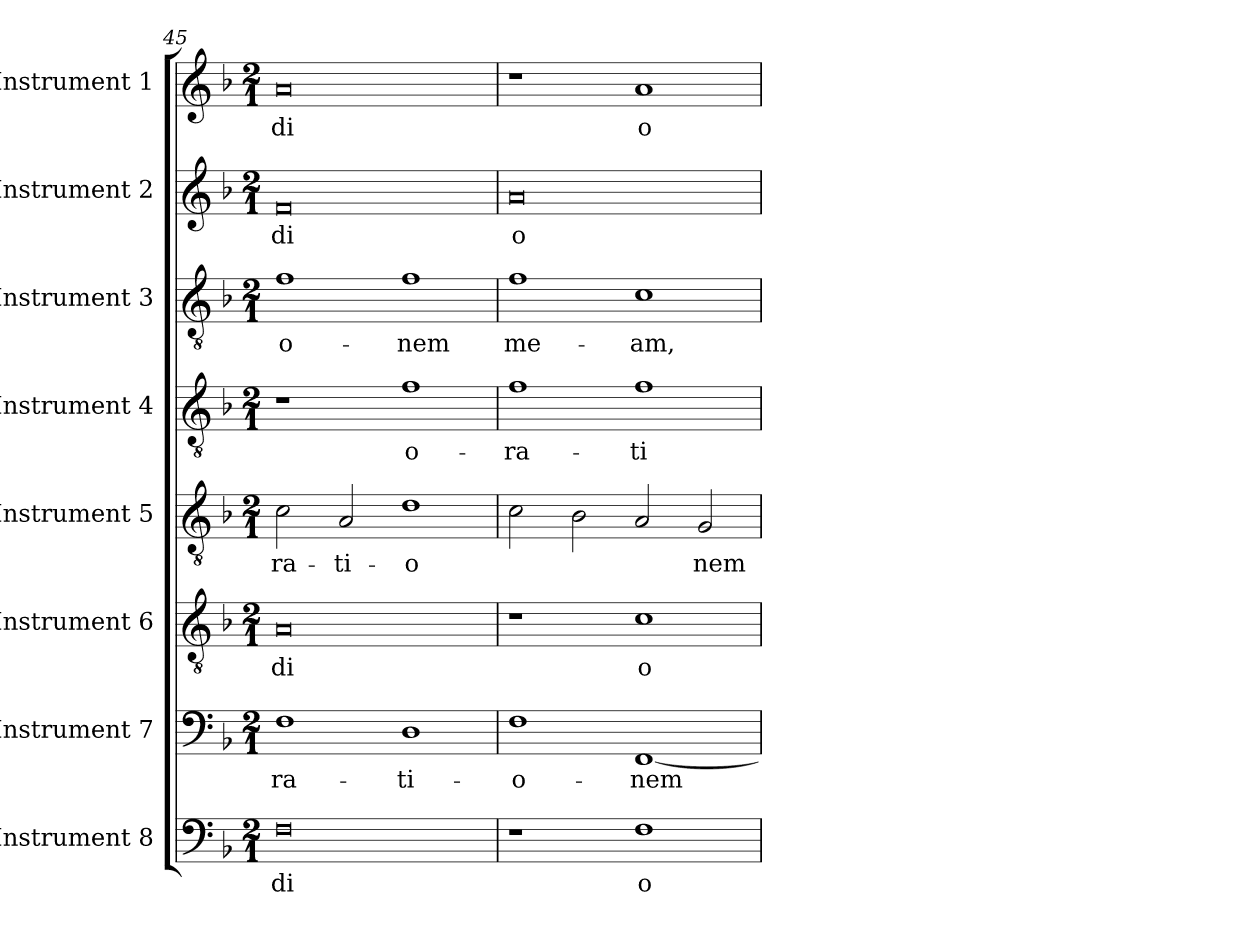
**kern	**text	**kern	**text	**kern	**text	**kern	**text	**kern	**text	**kern	**text	**kern	**text	**kern	**text
*part8	*part8	*part7	*part7	*part6	*part6	*part5	*part5	*part4	*part4	*part3	*part3	*part2	*part2	*part1	*part1
*staff8	*staff8	*staff7	*staff7	*staff6	*staff6	*staff5	*staff5	*staff4	*staff4	*staff3	*staff3	*staff2	*staff2	*staff1	*staff1
*I"Instrument 8	*	*I"Instrument 7	*	*I"Instrument 6	*	*I"Instrument 5	*	*I"Instrument 4	*	*I"Instrument 3	*	*I"Instrument 2	*	*I"Instrument 1	*
*clefF4	*	*clefF4	*	*clefGv2	*	*clefGv2	*	*clefGv2	*	*clefGv2	*	*clefG2	*	*clefG2	*
*k[b-]	*	*k[b-]	*	*k[b-]	*	*k[b-]	*	*k[b-]	*	*k[b-]	*	*k[b-]	*	*k[b-]	*
*F:	*	*F:	*	*F:	*	*F:	*	*F:	*	*F:	*	*F:	*	*F:	*
*M2/1	*	*M2/1	*	*M2/1	*	*M2/1	*	*M2/1	*	*M2/1	*	*M2/1	*	*M2/1	*
=45	=45	=45	=45	=45	=45	=45	=45	=45	=45	=45	=45	=45	=45	=45	=45
!	!LO:LY:b:cj	!	!LO:LY:b:cj	!	!LO:LY:b:cj	!	!LO:LY:b:cj	!	!	!	!LO:LY:b:cj	!	!LO:LY:b:cj	!	!LO:LY:b:cj
0F	-di	1F	-ra-	0A	-di	2c\	-ra-	1r	.	1f	-o-	0f	-di	0a	-di
!	!	!	!	!	!	!	!LO:LY:b:cj	!	!	!	!	!	!	!	!
.	.	.	.	.	.	2A/	-ti-	.	.	.	.	.	.	.	.
!	!	!	!LO:LY:b:cj	!	!	!	!LO:LY:b:cj	!	!LO:LY:b:cj	!	!LO:LY:b:cj	!	!	!	!
.	.	1D	-ti-	.	.	1d	-o-	1f	o-	1f	-nem	.	.	.	.
=46	=46	=46	=46	=46	=46	=46	=46	=46	=46	=46	=46	=46	=46	=46	=46
!	!	!	!LO:LY:b:cj	!	!	!	!LO:LY:b:cj	!	!LO:LY:b:cj	!	!LO:LY:b:cj	!	!LO:LY:b:cj	!	!
1r	.	1F	-o-	1r	.	2c\	--	1f	-ra-	1f	me-	0a	o-	1r	.
!	!	!	!	!	!	!	!LO:LY:b:cj	!	!	!	!	!	!	!	!
.	.	.	.	.	.	2B-\	--	.	.	.	.	.	.	.	.
!	!LO:LY:b:cj	!	!LO:LY:b:cj	!	!LO:LY:b:cj	!	!LO:LY:b:cj	!	!LO:LY:b:cj	!	!LO:LY:b:cj	!	!	!	!LO:LY:b:cj
1F	o-	[<1FF	-nem	1c	o-	2A/	--	1f	-ti-	1c	-am,	.	.	1a	o-
!	!	!	!	!	!	!	!LO:LY:b:cj	!	!	!	!	!	!	!	!
.	.	.	.	.	.	2G/	-nem	.	.	.	.	.	.	.	.
=	=	=	=	=	=	=	=	=	=	=	=	=	=	=	=
*-	*-	*-	*-	*-	*-	*-	*-	*-	*-	*-	*-	*-	*-	*-	*-
